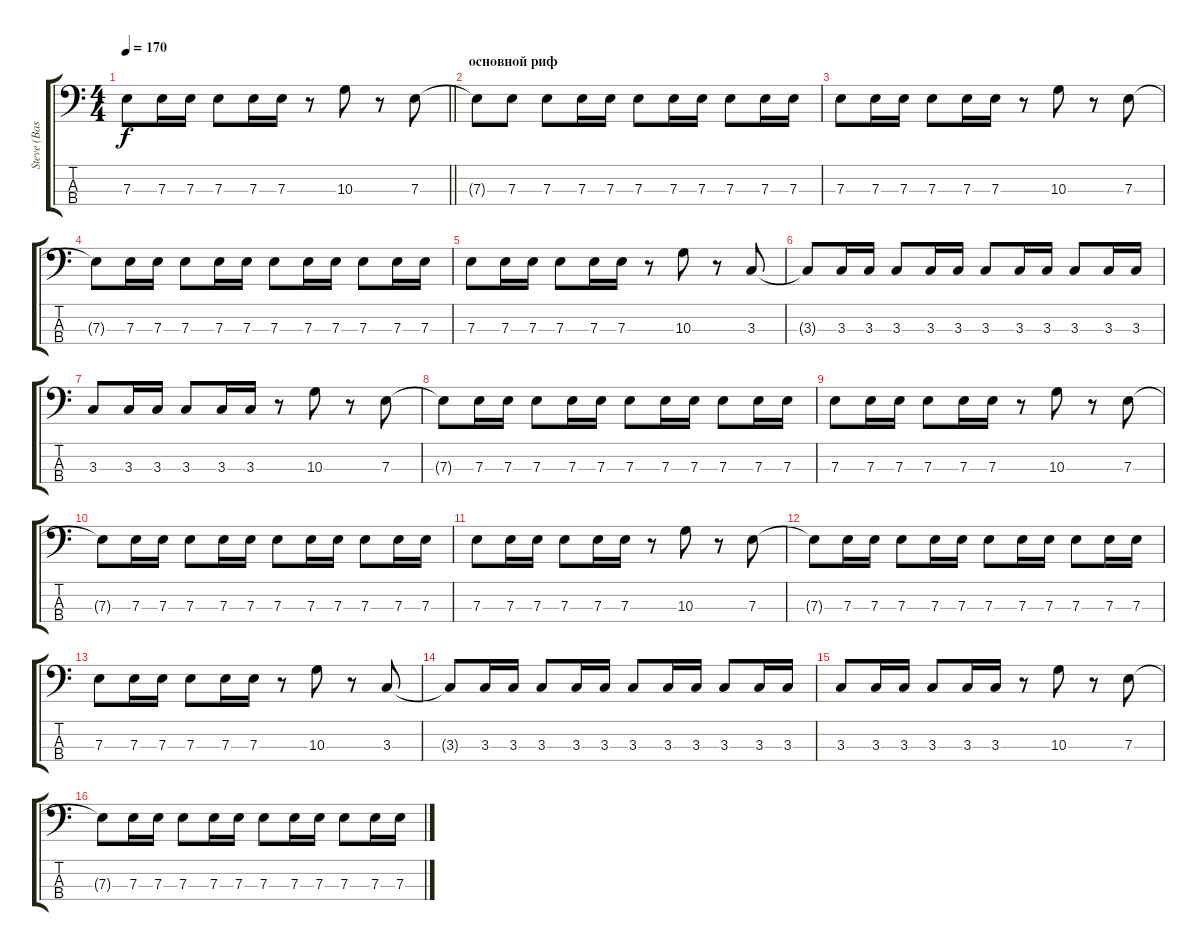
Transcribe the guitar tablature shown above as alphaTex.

\track ("Steve (Bass)" "Steve (Bas") {instrument electricbassfinger}
\staff {score tabs}
\tuning (G2 D2 A1 E1) {hide}
\ts (4 4)
\tempo 170
\clef f4
\barLineRight lightlight
\ks c
7.3.8{dy f} 7.3.16 7.3.16 7.3.8 7.3.16 7.3.16 r.8 10.3.8 r.8 7.3.8 |
\section ("" "основной риф")
7.3{t}.8 7.3.8 7.3.8 7.3.16 7.3.16 7.3.8 7.3.16 7.3.16 7.3.8 7.3.16 7.3.16 |
7.3.8 7.3.16 7.3.16 7.3.8 7.3.16 7.3.16 r.8 10.3.8 r.8 7.3.8 |
7.3{t}.8 7.3.16 7.3.16 7.3.8 7.3.16 7.3.16 7.3.8 7.3.16 7.3.16 7.3.8 7.3.16 7.3.16 |
7.3.8 7.3.16 7.3.16 7.3.8 7.3.16 7.3.16 r.8 10.3.8 r.8 3.3.8 |
3.3{t}.8 3.3.16 3.3.16 3.3.8 3.3.16 3.3.16 3.3.8 3.3.16 3.3.16 3.3.8 3.3.16 3.3.16 |
3.3.8 3.3.16 3.3.16 3.3.8 3.3.16 3.3.16 r.8 10.3.8 r.8 7.3.8 |
7.3{t}.8 7.3.16 7.3.16 7.3.8 7.3.16 7.3.16 7.3.8 7.3.16 7.3.16 7.3.8 7.3.16 7.3.16 |
7.3.8 7.3.16 7.3.16 7.3.8 7.3.16 7.3.16 r.8 10.3.8 r.8 7.3.8 |
7.3{t}.8 7.3.16 7.3.16 7.3.8 7.3.16 7.3.16 7.3.8 7.3.16 7.3.16 7.3.8 7.3.16 7.3.16 |
7.3.8 7.3.16 7.3.16 7.3.8 7.3.16 7.3.16 r.8 10.3.8 r.8 7.3.8 |
7.3{t}.8 7.3.16 7.3.16 7.3.8 7.3.16 7.3.16 7.3.8 7.3.16 7.3.16 7.3.8 7.3.16 7.3.16 |
7.3.8 7.3.16 7.3.16 7.3.8 7.3.16 7.3.16 r.8 10.3.8 r.8 3.3.8 |
3.3{t}.8 3.3.16 3.3.16 3.3.8 3.3.16 3.3.16 3.3.8 3.3.16 3.3.16 3.3.8 3.3.16 3.3.16 |
3.3.8 3.3.16 3.3.16 3.3.8 3.3.16 3.3.16 r.8 10.3.8 r.8 7.3.8 |
7.3{t}.8 7.3.16 7.3.16 7.3.8 7.3.16 7.3.16 7.3.8 7.3.16 7.3.16 7.3.8 7.3.16 7.3.16
